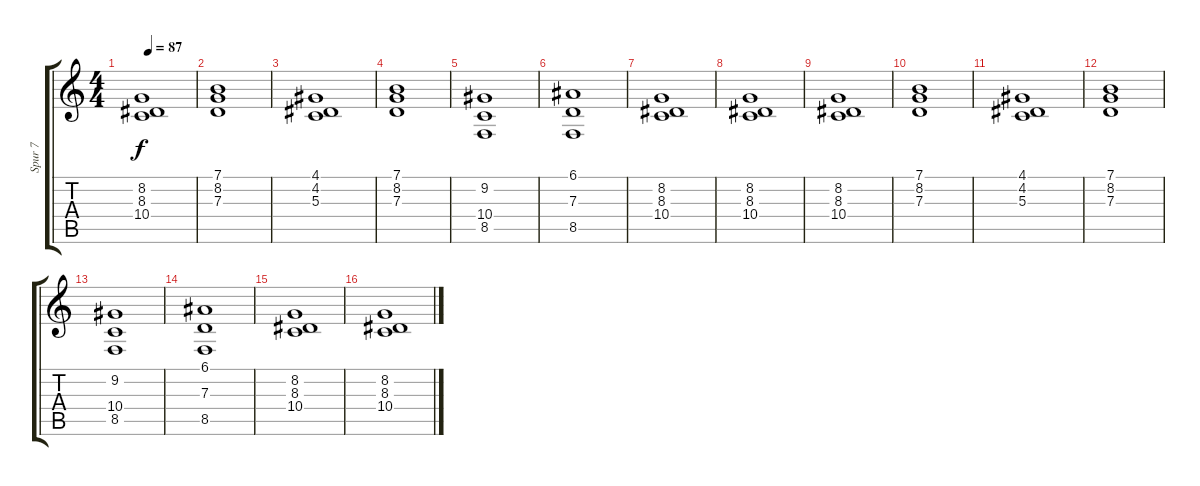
\track ("Spur 7" "Spur 7") {instrument stringensemble1}
\staff {score tabs}
\tuning (E4 B3 G3 D3 A2 E2) {hide}
\ts (4 4)
\tempo 87
\clef g2
\ks c
(8.2 8.3 10.4).1{dy f} |
(7.1 8.2 7.3).1 |
(4.1 4.2 5.3).1 |
(7.1 8.2 7.3).1 |
(9.2 10.4 8.5).1 |
(6.1 7.3 8.5).1 |
(8.2 8.3 10.4).1 |
(8.2 8.3 10.4).1 |
(8.2 8.3 10.4).1 |
(7.1 8.2 7.3).1 |
(4.1 4.2 5.3).1 |
(7.1 8.2 7.3).1 |
(9.2 10.4 8.5).1 |
(6.1 7.3 8.5).1 |
(8.2 8.3 10.4).1 |
(8.2 8.3 10.4).1
